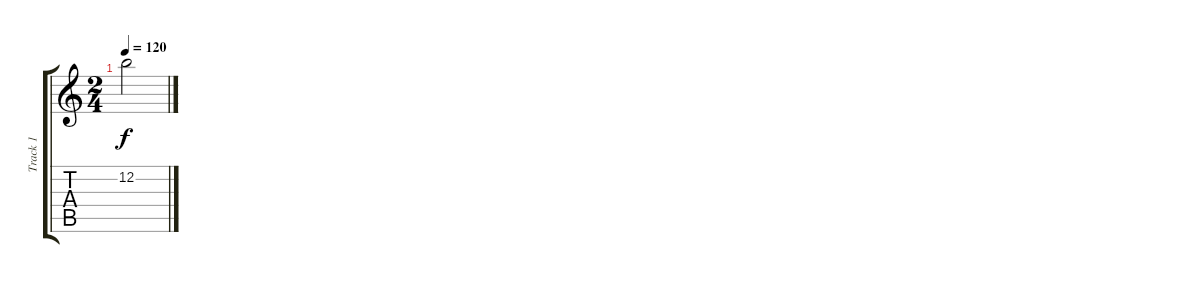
\track ("Track 1" "Track 1") {instrument guitarharmonics}
\staff {score tabs}
\tuning (E4 B3 G3 D3 A2 E2) {hide}
\ts (2 4)
\tempo 120
\clef g2
\ks c
12.2{t}.2{dy f}
